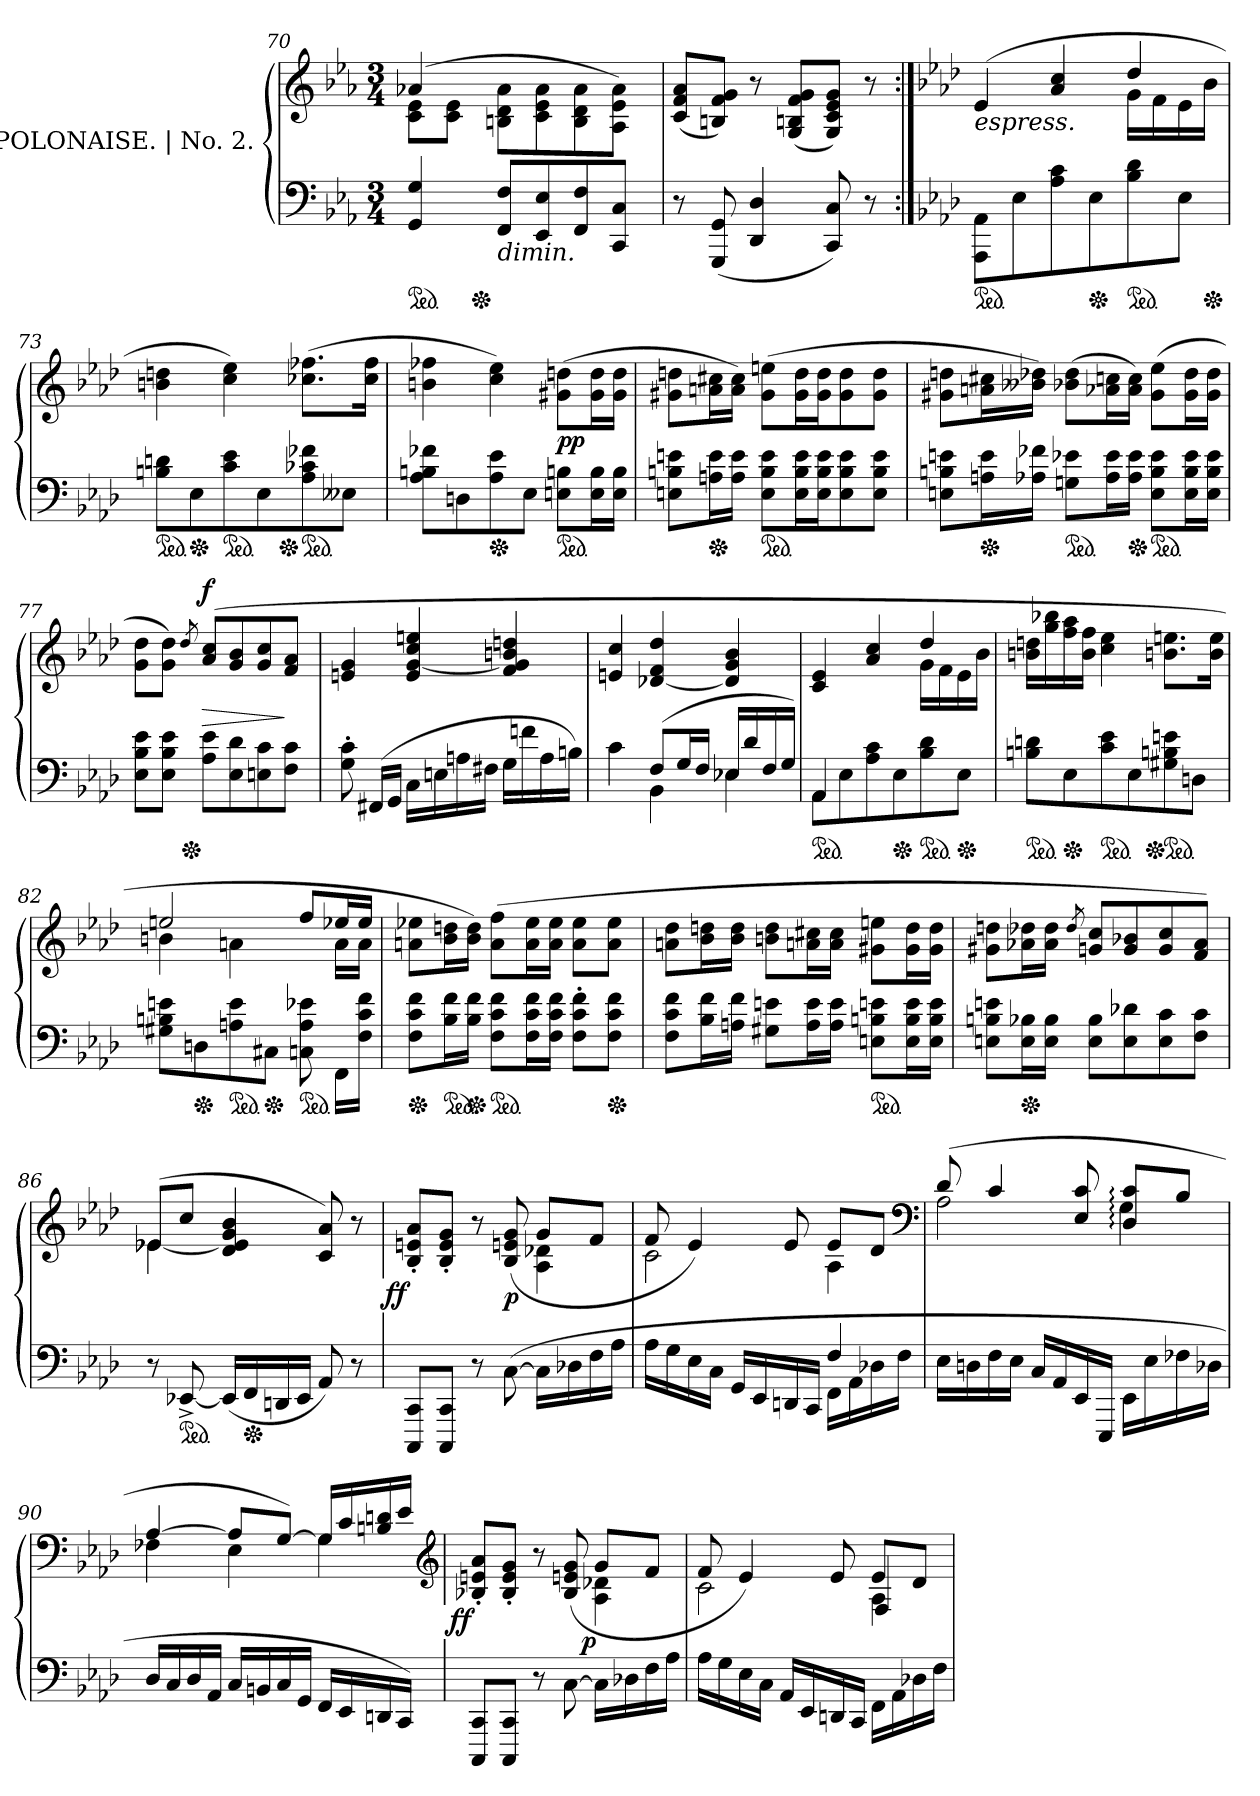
**kern	**kern	**dynam
*part1	*part1	*part1
*staff2	*staff1	*staff1/2
*I"POLONAISE. | No. 2.	*	*
*clefF4	*clefG2	*
*k[b-e-a-]	*k[b-e-a-]	*
*c:	*c:	*
*M3/4	*M3/4	*
=70	=70	=70
*	*^	*
*ped	*	*	*
*	*	*^	*
4GG/ 4G/	(>4a-X	8c 8e-L	8.ryy	.
.	.	8c 8e-J	.	.
*Xped	*	*	*	*
.	.	.	2ryy	.
!LO:TX:b:i:t=dimin.	!	!	!	!
8FF/ 8F/L	2ryy	8Bn\ 8d\ 8a-\L	.	.
8EE- 8E-	.	8c 8e- 8a-	.	.
8FF 8F	.	8B 8d 8a-	.	.
8CC 8CJ	.	8A- 8e- 8a-J)	.	.
.	.	.	16ryy	.
*	*v	*v	*v	*
=71	=71	=71
8r	(>8c 8f 8a-L	.
(>8GGG/ 8GG/	8Bn 8f 8gJ)	.
4DD/ 4D/	8r	.
.	(>8G 8Bn 8f 8gL	.
8CC/ 8C/)	8G 8c 8e- 8gJ)	.
8r	8r	.
=72:|!	=72:|!	=72:|!
*k[b-e-a-d-]	*k[b-e-a-d-]	*
*	*^	*
!	!LO:TX:b:i:t=espress.	!	!
!LO:TX:a:color=crimson:t=⚠	!	!	!
*ped	*	*	*
8AAA-/ 8AA-/L	(>4e-/	2ryy	.
8E-\	.	.	.
8A-\ 8c\	4a-/ 4cc/	.	.
*Xped	*	*	*
8E-\	.	.	.
*ped	*	*	*
8B-\ 8d-\	4dd-	16gLL	.
.	.	16f	.
8E-\J	.	16e-	.
*Xped	*	*	*
.	.	16b-JJ	.
=73	=73	=73	=73
*ped	*	*	*
8Bn 8dnL	4bn 4ddn	4..ryy	.
*Xped	*	*	*
8E-	.	.	.
*ped	*	*	*
8c 8e-	4cc 4ee-)	.	.
8E-	.	.	.
*Xped	*	*	*
.	.	4ryy	.
*ped	*	*	*
8A- 8c-X 8f-X	(>8.cc-X 8.ff-XL	.	.
8E--XJ	.	.	.
.	16cc- 16ff-Jk	16ryy	.
*	*v	*v	*
=74	=74	=74
8A- 8Bn 8f-XL	4bn 4ff-X	.
8Dn	.	.
*Xped	*	*
8A- 8e-	4cc 4ee-)	.
8E-J	.	.
*ped	*	*
8En 8BnL	(>8g#X 8ddnL	pp
16E 16BL	16g# 16ddL	.
16E 16BJJ	16g# 16ddJJ	.
=75	=75	=75
8En 8Bn 8enL	8g#X 8ddnL	.
*Xped	*	*
16An 16eL	16an 16cc#XL	.
16A 16eJJ	16a 16cc#JJ)	.
*ped	*	*
8E 8B 8eL	(>8g# 8eenL	.
16E 16B 16eL	16g# 16ddL	.
16E 16B 16eJ	16g# 16ddJ	.
8E 8B 8e	8g# 8dd	.
8E 8B 8eJ	8g# 8ddJ	.
=76	=76	=76
8En 8Bn 8enL	8g#X 8ddnL	.
*Xped	*	*
16An 16eL	16an 16cc#XL	.
16A-X 16f-XJJ	16b--X 16dd-XJJ)	.
*ped	*	*
8Gn 8e-XL	(>8b-X 8dd-L	.
16A- 16e-L	16a-X 16ccnL	.
*Xped	*	*
16A- 16e-JJ	16a- 16ccJJ)	.
*ped	*	*
8E 8B 8e-L	(>8g# 8ee-L	.
16E 16B 16e-L	16g# 16dd-L	.
16E 16B 16e-JJ	16g# 16dd-JJ	.
=77	=77	=77
*	*^	*
8E- 8B- 8e-L	8g 8dd-L	8.ryy	.
8E- 8B- 8e-J	8g 8dd-J)	.	.
*Xped	*	*	*
.	.	2ryy	.
.	8qdd-/	.	.
!	!	!	!LO:DY:n=1:a
8A- 8e-L	(>8a-/ 8cc/L	.	> f
8E- 8d-	8g 8b-	.	.
8En 8c	8g 8cc	.	.
8F 8cJ	8f 8a-J	.	]
.	.	16ryy	.
*	*v	*v	*
=78	=78	=78
8G'> 8c'>	4en 4g	.
(>16FF#XLL	.	.
16GGJJ	.	.
16CLL	4e [4g 4cc 4een	.
16En	.	.
16An	.	.
16F#XJJ	.	.
16GLL	4f/ 4g]/ 4bn/ 4ddn/	.
16fn	.	.
16A	.	.
16BnJJ)	.	.
=79	=79	=79
*^	*	*
4ryy	4c	4en 4cc	.
(<8FL	4BB-	[4d-X 4f 4dd-	.
16GL	.	.	.
16FJJ	.	.	.
16E-XLL	4E-X	4d-] 4g 4b-	.
16d-	.	.	.
16F	.	.	.
16GJJ)	.	.	.
=80	=80	=80	=80
*	*	*^	*
*ped	*	*	*	*
4AA-/	8AA-L	4c 4e-	2ryy	.
.	8E-\	.	.	.
2ryy	8A- 8c	4a-/ 4cc/	.	.
*Xped	*	*	*	*
.	8E-	.	.	.
*ped	*	*	*	*
.	8B- 8d-	4dd-	16gLL	.
.	.	.	16f	.
*Xped	*	*	*	*
.	8E-J	.	16e-	.
.	.	.	16b-JJ	.
*v	*v	*	*	*
=81	=81	=81	=81
*ped	*	*	*
8Bn 8dnL	16bn 16ddnLL	4..ryy	.
.	16gg 16bb-X	.	.
*Xped	*	*	*
8E-	16ff 16aa-	.	.
.	16b 16ffJJ	.	.
*ped	*	*	*
8c 8e-	4cc 4ee-	.	.
8E-	.	.	.
*Xped	*	*	*
.	.	4ryy	.
*ped	*	*	*
8G#X 8Bn 8en	8.bn 8.eenL	.	.
8DnJ	.	.	.
.	16b 16eeJk	16ryy	.
=82	=82	=82	=82
8G#X 8Bn 8enL	2een	4bn	.
*Xped	*	*	*
8Dn	.	.	.
*ped	*	*	*
8An 8e	.	4an	.
*Xped	*	*	*
8C#XJ	.	.	.
*ped	*	*	*
8Cn\ 8A\ 8e-X\	8ffL	8ryy	.
16FFLL	16ee-XL	16aLL	.
16F 16c 16fJJ	16ee-JJ	16aJJ	.
*	*v	*v	*
=83	=83	=83
*Xped	*	*
8F 8c 8fL	8an 8ee-XL	.
*ped	*	*
16B- 16fL	16b- 16ddnL	.
*Xped	*	*
16B- 16fJJ	16b- 16ddJJ)	.
*ped	*	*
8F 8c 8fL	(>8a 8ffL	.
16F 16c 16fL	16a 16ee-L	.
16F 16c 16fJJ	16a 16ee-JJ	.
8F'> 8c'> 8f'>L	8a 8ee-L	.
*Xped	*	*
8F 8c 8fJ	8a 8ee-J	.
=84	=84	=84
8F 8c 8fL	8an 8dd-L	.
16B- 16fL	16b- 16ddnL	.
16An 16fJJ	16b- 16ddJJ	.
8G#X 8enL	8bn 8ddL	.
16A 16eL	16an 16cc#XL	.
16A 16eJJ	16a 16cc#JJ	.
*ped	*	*
8En 8Bn 8enL	8g#X 8eenL	.
16E 16B 16eL	16g# 16ddL	.
16E 16B 16eJJ	16g# 16ddJJ	.
=85	=85	=85
8En 8Bn 8enL	8g#X 8ddnL	.
*Xped	*	*
16E 16B-XL	16a-X 16dd-XL	.
16E 16B-JJ	16a- 16dd-JJ	.
.	8qdd-/	.
8E 8B-L	8gn/ 8cc/L	.
8E 8d-X	8g 8b-X	.
8E 8c	8g 8cc	.
8F 8cJ	8f 8a-J)	.
=86	=86	=86
*	*^	*
8r	(>8e-XL	[<4e-X	.
*ped	*	*	*
[8EE-X^<	8ccJ	.	.
(<16EE-LL]	4d- 4e-] 4g 4b-	2ryy	.
*Xped	*	*	*
16FF	.	.	.
16DDn	.	.	.
16EE-JJ	.	.	.
8AA-)	8c 8a-)	.	.
8r	8r	.	.
=87	=87	=87	=87
!	!	!	!LO:DY:rj
8CCC 8CCL	8B-'> 8en'> 8a-'>L	2ryy	ff
8CCC 8CCJ	8B-'> 8e'> 8g'>J	.	.
8r	8r	.	.
(>[8C\	(>8B- 8en 8g	.	p
16CLL]	8gL	4A- 4d-X	.
16D-X	.	.	.
16F	8fJ	.	.
16A-JJ	.	.	.
=88	=88	=88	=88
*^	*	*	*
2ryy	16A-LL	8f	2c	.
.	16G	.	.	.
.	16E-	4e-)	.	.
.	16CJJ	.	.	.
.	16GGLL	.	.	.
.	16EE-	.	.	.
.	16DDn	8e-	.	.
.	16CCJJ	.	.	.
4F/	16FF\LL	8e-L	4A-\	.
.	16AA-	.	.	.
.	16D-X	8d-J	.	.
.	16FJJ	.	.	.
*v	*v	*	*	*
*	*clefF4	*	*
=89	=89	=89	=89
16E-LL	(>8d-	2A-	.
16Dn	.	.	.
16F	4c	.	.
16E-JJ	.	.	.
16CLL	.	.	.
16AA-	.	.	.
16EE-	8E- 8c	.	.
16EEE-JJ	.	.	.
16EE-\LL	8D-: 8c:L	4G\	.
16E-	.	.	.
16F-X	8B-J	.	.
16D-XJJ	.	.	.
=90	=90	=90	=90
16D-LL	[4A-	4F-X	.
16C	.	.	.
16D-	.	.	.
16AA-JJ	.	.	.
16CLL	8A-L]	4E-	.
16BBn	.	.	.
16C	[8GJ)	.	.
16GGJJ	.	.	.
16FFLL	16G/LL]	4G	.
16EE-	16c	.	.
16DDn	16Bn 16dn	.	.
16CCJJ)	16e-JJ	.	.
*	*clefG2	*	*
=91	=91	=91	=91
!	!	!	!LO:DY:rj
8CCC 8CCL	8B-X'> 8en'> 8a-'>L	2ryy	ff
8CCC 8CCJ	8B-'> 8e'> 8g'>J	.	.
8r	8r	.	.
[8C\	(>8B- 8en 8g	.	.
!	!	!	!LO:DY:rj
16CLL]	8gL	4A- 4d-X	p
16D-X	.	.	.
16F	8fJ	.	.
16A-JJ	.	.	.
=92	=92	=92	=92
*	*	*^	*
16A-\LL	8f	2c	2ryy	.
16G	.	.	.	.
16E-	4e-)	.	.	.
16CJJ	.	.	.	.
16AA-/LL	.	.	.	.
16EE-	.	.	.	.
16DDn	8e-	.	.	.
16CCJJ	.	.	.	.
16FF\LL	8e-L	4A-\	4F/	.
16AA-\	.	.	.	.
16D-X\	8d-J	.	.	.
16F\JJ	.	.	.	.
*	*v	*v	*v	*
=	=	=
*-	*-	*-
